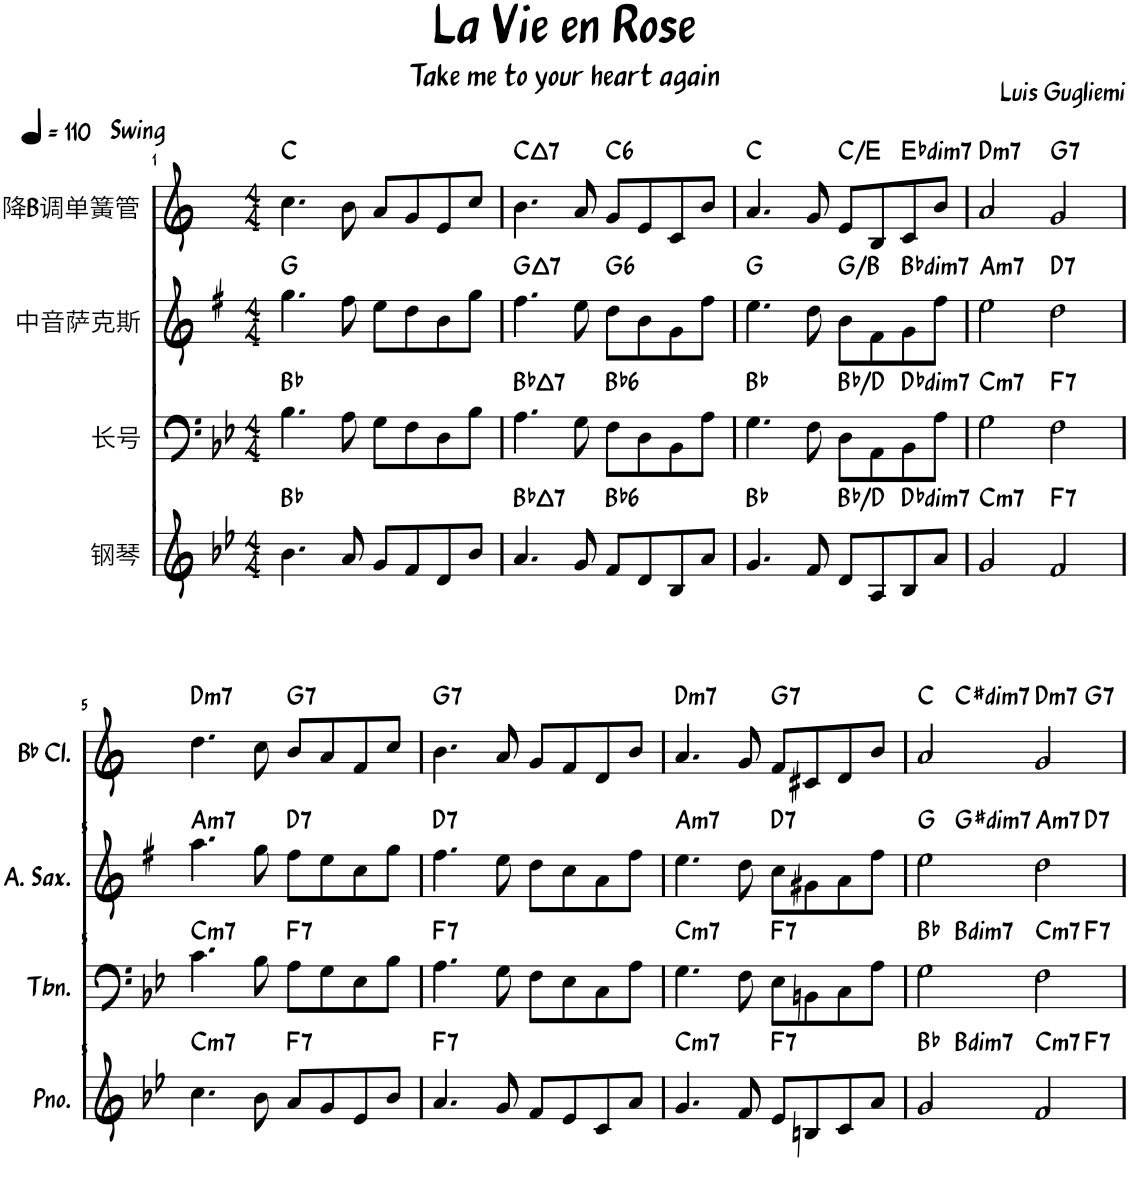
**kern	**harte	**kern	**harte	**kern	**harte	**kern	**harte
*part4	*part4	*part3	*part3	*part2	*part2	*part1	*part1
*staff4	*	*staff3	*	*staff2	*	*staff1	*
*I"钢琴	*	*I"长号	*	*I"中音萨克斯	*	*I"降B调单簧管	*
*clefG2	*	*clefF4	*	*clefG2	*	*clefG2	*
*	*	*	*	*Trd5c9	*	*Trd1c2	*
*k[b-e-]	*	*k[b-e-]	*	*k[f#]	*	*k[]	*
*M4/4	*	*M4/4	*	*M4/4	*	*M4/4	*
*MM110	*	*MM110	*	*MM110	*	*MM110	*
=1	=1	=1	=1	=1	=1	=1	=1
!	!	!	!	!	!	!LO:TX:a:B:t=Swing	!
4.b-\	Bb:maj	4.B-\	Bb:maj	4.gg\	G:maj	4.cc\	C:maj
8a/	.	8A\	.	8ff#\	.	8b\	.
8g/L	.	8G\L	.	8ee\L	.	8a/L	.
8f/	.	8F\	.	8dd\	.	8g/	.
8d/	.	8D\	.	8b\	.	8e/	.
8b-/J	.	8B-\J	.	8gg\J	.	8cc/J	.
=2	=2	=2	=2	=2	=2	=2	=2
!	!LO:H:kt=7	!	!LO:H:kt=7	!	!LO:H:kt=7	!	!LO:H:kt=7
4.a/	Bb:maj7	4.A\	Bb:maj7	4.ff#\	G:maj7	4.b\	C:maj7
8g/	.	8G\	.	8ee\	.	8a/	.
!	!LO:H:kt=6	!	!LO:H:kt=6	!	!LO:H:kt=6	!	!LO:H:kt=6
8f/L	Bb:maj6	8F\L	Bb:maj6	8dd\L	G:maj6	8g/L	C:maj6
8d/	.	8D\	.	8b\	.	8e/	.
8B-/	.	8BB-\	.	8g\	.	8c/	.
8a/J	.	8A\J	.	8ff#\J	.	8b/J	.
=3	=3	=3	=3	=3	=3	=3	=3
4.g/	Bb:maj	4.G\	Bb:maj	4.ee\	G:maj	4.a/	C:maj
8f/	.	8F\	.	8dd\	.	8g/	.
8d/L	Bb:maj/3	8D\L	Bb:maj/3	8b\L	G:maj/3	8e/L	C:maj/3
8A/	.	8AA\	.	8f#\	.	8B/	.
!	!LO:H:kt=dim7	!	!LO:H:kt=dim7	!	!LO:H:kt=dim7	!	!LO:H:kt=dim7
8B-/	Db:dim7	8BB-\	Db:dim7	8g\	Bb:dim7	8c/	Eb:dim7
8a/J	.	8A\J	.	8ff#\J	.	8b/J	.
=4	=4	=4	=4	=4	=4	=4	=4
!	!LO:H:kt=m7	!	!LO:H:kt=m7	!	!LO:H:kt=m7	!	!LO:H:kt=m7
2g/	C:min7	2G\	C:min7	2ee\	A:min7	2a/	D:min7
!	!LO:H:kt=7	!	!LO:H:kt=7	!	!LO:H:kt=7	!	!LO:H:kt=7
2f/	F:7	2F\	F:7	2dd\	D:7	2g/	G:7
!!LO:LB:g=z
=5	=5	=5	=5	=5	=5	=5	=5
!	!LO:H:kt=m7	!	!LO:H:kt=m7	!	!LO:H:kt=m7	!	!LO:H:kt=m7
4.cc\	C:min7	4.c\	C:min7	4.aa\	A:min7	4.dd\	D:min7
8b-\	.	8B-\	.	8gg\	.	8cc\	.
!	!LO:H:kt=7	!	!LO:H:kt=7	!	!LO:H:kt=7	!	!LO:H:kt=7
8a/L	F:7	8A\L	F:7	8ff#\L	D:7	8b/L	G:7
8g/	.	8G\	.	8ee\	.	8a/	.
8e-/	.	8E-\	.	8cc\	.	8f/	.
8b-/J	.	8B-\J	.	8gg\J	.	8cc/J	.
=6	=6	=6	=6	=6	=6	=6	=6
!	!LO:H:kt=7	!	!LO:H:kt=7	!	!LO:H:kt=7	!	!LO:H:kt=7
4.a/	F:7	4.A\	F:7	4.ff#\	D:7	4.b\	G:7
8g/	.	8G\	.	8ee\	.	8a/	.
8f/L	.	8F\L	.	8dd\L	.	8g/L	.
8e-/	.	8E-\	.	8cc\	.	8f/	.
8c/	.	8C\	.	8a\	.	8d/	.
8a/J	.	8A\J	.	8ff#\J	.	8b/J	.
=7	=7	=7	=7	=7	=7	=7	=7
!	!LO:H:kt=m7	!	!LO:H:kt=m7	!	!LO:H:kt=m7	!	!LO:H:kt=m7
4.g/	C:min7	4.G\	C:min7	4.ee\	A:min7	4.a/	D:min7
8f/	.	8F\	.	8dd\	.	8g/	.
!	!LO:H:kt=7	!	!LO:H:kt=7	!	!LO:H:kt=7	!	!LO:H:kt=7
8e-/L	F:7	8E-\L	F:7	8cc\L	D:7	8f/L	G:7
8Bn/	.	8BBn\	.	8g#X\	.	8c#X/	.
8c/	.	8C\	.	8a\	.	8d/	.
8a/J	.	8A\J	.	8ff#\J	.	8b/J	.
=8	=8	=8	=8	=8	=8	=8	=8
*^	*	*^	*	*^	*	*^	*
*	*^	*	*	*^	*	*	*^	*	*	*^	*
2g/	4ryy	2.ryy	Bb:maj	2G\	4ryy	2.ryy	Bb:maj	2ee\	4ryy	2.ryy	G:maj	2a/	4ryy	2.ryy	C:maj
!	!	!	!LO:H:kt=dim7	!	!	!	!LO:H:kt=dim7	!	!	!	!LO:H:kt=dim7	!	!	!	!LO:H:kt=dim7
.	2.ryy	.	B:dim7	.	2.ryy	.	B:dim7	.	2.ryy	.	G#:dim7	.	2.ryy	.	C#:dim7
!	!	!	!LO:H:kt=m7	!	!	!	!LO:H:kt=m7	!	!	!	!LO:H:kt=m7	!	!	!	!LO:H:kt=m7
2f/	.	.	C:min7	2F\	.	.	C:min7	2dd\	.	.	A:min7	2g/	.	.	D:min7
!	!	!	!LO:H:kt=7	!	!	!	!LO:H:kt=7	!	!	!	!LO:H:kt=7	!	!	!	!LO:H:kt=7
.	.	4ryy	F:7	.	.	4ryy	F:7	.	.	4ryy	D:7	.	.	4ryy	G:7
*v	*v	*v	*	*	*	*	*	*v	*v	*v	*	*v	*v	*v	*
*	*	*v	*v	*v	*	*	*	*	*
=	=	=	=	=	=	=	=
*-	*-	*-	*-	*-	*-	*-	*-
